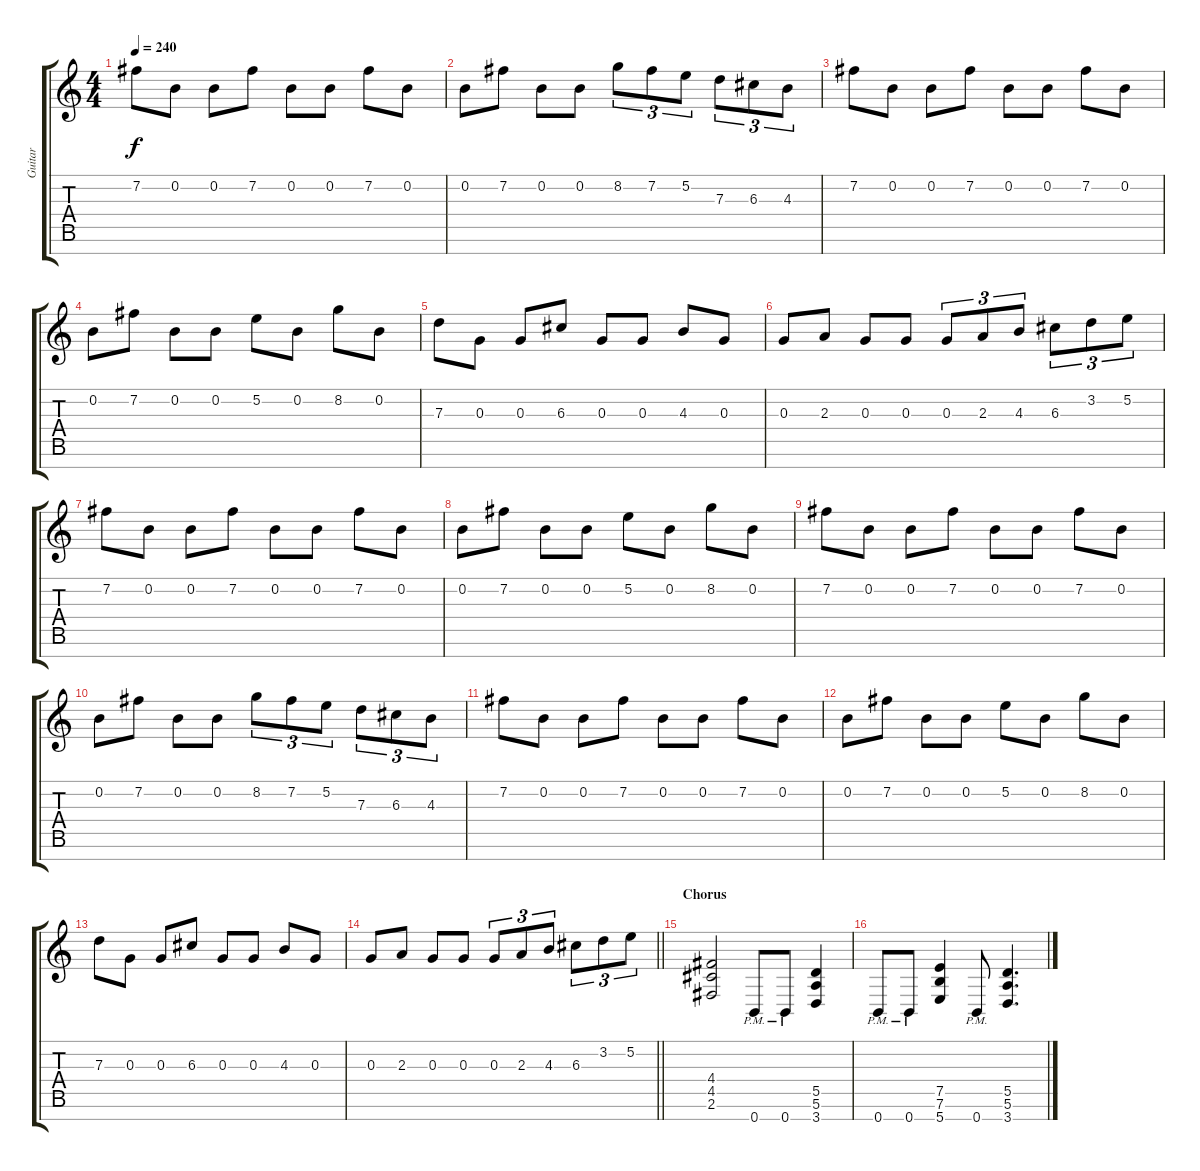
\track ("Guitar" "Guitar") {instrument distortionguitar}
\staff {score tabs}
\tuning (E4 B3 G3 D3 A2 E2 B1) {hide}
\ts (4 4)
\tempo 240
\clef g2
\ks c
7.2.8{dy f} 0.2.8 0.2.8 7.2.8 0.2.8 0.2.8 7.2.8 0.2.8 |
0.2.8 7.2.8 0.2.8 0.2.8 8.2.8{tu (3 2)} 7.2.8{tu (3 2)} 5.2.8{tu (3 2)} 7.3.8{tu (3 2)} 6.3.8{tu (3 2)} 4.3.8{tu (3 2)} |
7.2.8 0.2.8 0.2.8 7.2.8 0.2.8 0.2.8 7.2.8 0.2.8 |
0.2.8 7.2.8 0.2.8 0.2.8 5.2.8 0.2.8 8.2.8 0.2.8 |
7.3.8 0.3.8 0.3.8 6.3.8 0.3.8 0.3.8 4.3.8 0.3.8 |
0.3.8 2.3.8 0.3.8 0.3.8 0.3.8{tu (3 2)} 2.3.8{tu (3 2)} 4.3.8{tu (3 2)} 6.3.8{tu (3 2)} 3.2.8{tu (3 2)} 5.2.8{tu (3 2)} |
7.2.8 0.2.8 0.2.8 7.2.8 0.2.8 0.2.8 7.2.8 0.2.8 |
0.2.8 7.2.8 0.2.8 0.2.8 5.2.8 0.2.8 8.2.8 0.2.8 |
7.2.8 0.2.8 0.2.8 7.2.8 0.2.8 0.2.8 7.2.8 0.2.8 |
0.2.8 7.2.8 0.2.8 0.2.8 8.2.8{tu (3 2)} 7.2.8{tu (3 2)} 5.2.8{tu (3 2)} 7.3.8{tu (3 2)} 6.3.8{tu (3 2)} 4.3.8{tu (3 2)} |
7.2.8 0.2.8 0.2.8 7.2.8 0.2.8 0.2.8 7.2.8 0.2.8 |
0.2.8 7.2.8 0.2.8 0.2.8 5.2.8 0.2.8 8.2.8 0.2.8 |
7.3.8 0.3.8 0.3.8 6.3.8 0.3.8 0.3.8 4.3.8 0.3.8 |
\barLineRight lightlight
0.3.8 2.3.8 0.3.8 0.3.8 0.3.8{tu (3 2)} 2.3.8{tu (3 2)} 4.3.8{tu (3 2)} 6.3.8{tu (3 2)} 3.2.8{tu (3 2)} 5.2.8{tu (3 2)} |
\section ("" "Chorus")
(4.4 4.5 2.6).2 0.7{pm}.8 0.7{pm}.8 (5.5 5.6 3.7).4 |
0.7{pm}.8 0.7{pm}.8 (7.5 7.6 5.7).4 0.7{pm}.8 (5.5 5.6 3.7).4{d}
